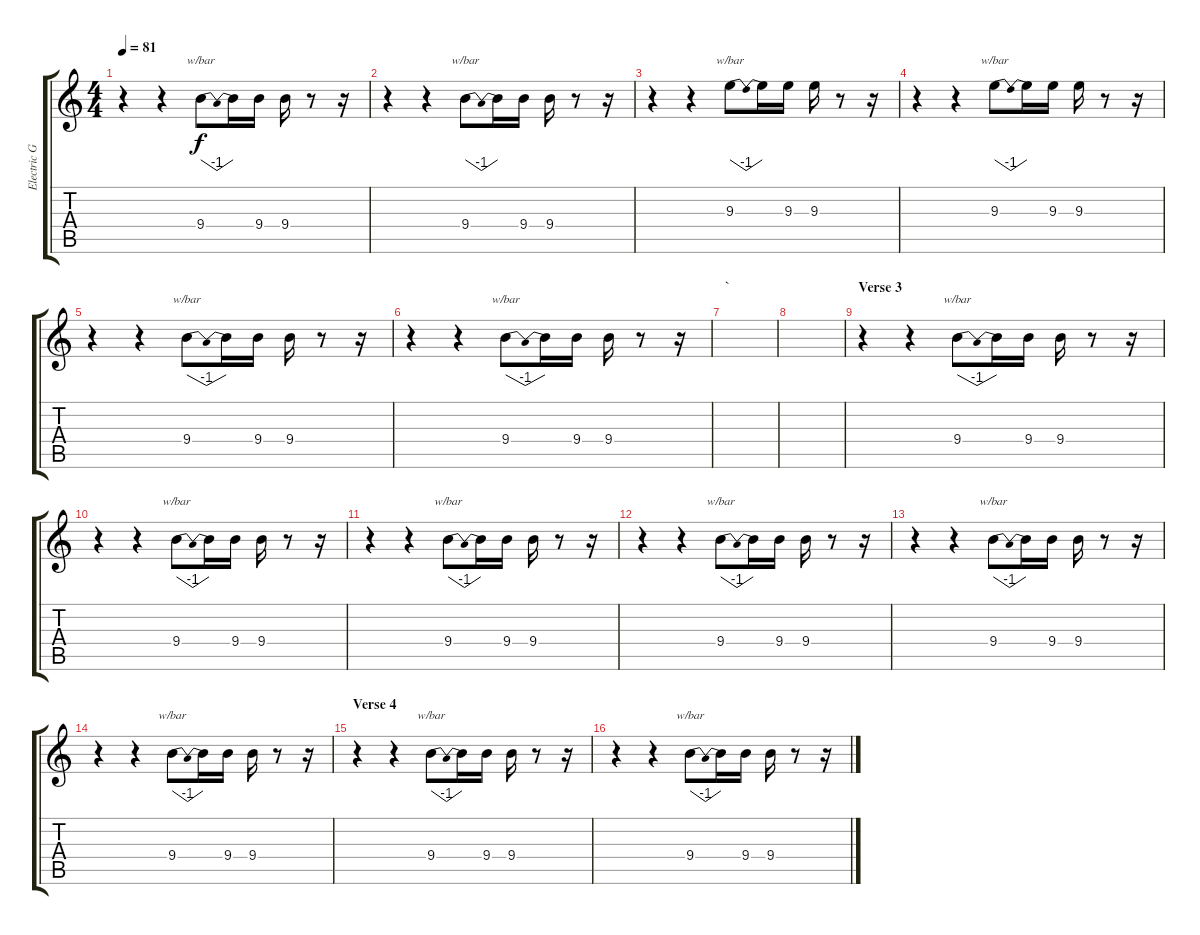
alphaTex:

\track ("Electric Guitar (Effects)" "Electric G") {instrument electricguitarclean}
\staff {score tabs}
\tuning (E4 B3 G3 D3 A2 E2) {hide}
\ts (4 4)
\tempo 81
\clef g2
\ks c
r.4{dy f} r.4 9.4.8{tbe (dip default 0 0 30 -4 60 0)} 9.4{t}.16 9.4.16 9.4.16 r.8 r.16 |
r.4 r.4 9.4.8{tbe (dip default 0 0 30 -4 60 0)} 9.4{t}.16 9.4.16 9.4.16 r.8 r.16 |
r.4 r.4 9.3.8{tbe (dip default 0 0 30 -4 60 0)} 9.3{t}.16 9.3.16 9.3.16 r.8 r.16 |
r.4 r.4 9.3.8{tbe (dip default 0 0 30 -4 60 0)} 9.3{t}.16 9.3.16 9.3.16 r.8 r.16 |
r.4 r.4 9.4.8{tbe (dip default 0 0 30 -4 60 0)} 9.4{t}.16 9.4.16 9.4.16 r.8 r.16 |
r.4 r.4 9.4.8{tbe (dip default 0 0 30 -4 60 0)} 9.4{t}.16 9.4.16 9.4.16 r.8 r.16 |
\section ("" "`")
|
|
\section ("" "Verse 3")
r.4 r.4 9.4.8{tbe (dip default 0 0 30 -4 60 0)} 9.4{t}.16 9.4.16 9.4.16 r.8 r.16 |
r.4 r.4 9.4.8{tbe (dip default 0 0 30 -4 60 0)} 9.4{t}.16 9.4.16 9.4.16 r.8 r.16 |
r.4 r.4 9.4.8{tbe (dip default 0 0 30 -4 60 0)} 9.4{t}.16 9.4.16 9.4.16 r.8 r.16 |
r.4 r.4 9.4.8{tbe (dip default 0 0 30 -4 60 0)} 9.4{t}.16 9.4.16 9.4.16 r.8 r.16 |
r.4 r.4 9.4.8{tbe (dip default 0 0 30 -4 60 0)} 9.4{t}.16 9.4.16 9.4.16 r.8 r.16 |
r.4 r.4 9.4.8{tbe (dip default 0 0 30 -4 60 0)} 9.4{t}.16 9.4.16 9.4.16 r.8 r.16 |
\section ("" "Verse 4")
r.4 r.4 9.4.8{tbe (dip default 0 0 30 -4 60 0)} 9.4{t}.16 9.4.16 9.4.16 r.8 r.16 |
r.4 r.4 9.4.8{tbe (dip default 0 0 30 -4 60 0)} 9.4{t}.16 9.4.16 9.4.16 r.8 r.16
